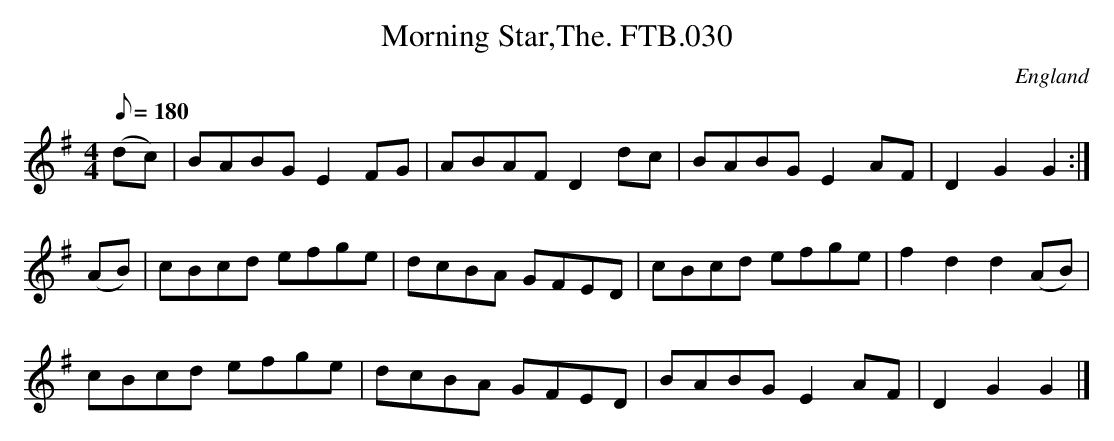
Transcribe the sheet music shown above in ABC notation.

X:1
T:Morning Star,The. FTB.030
M:4/4
L:1/8
Q:180
O:England
K:G
(dc)|BABGE2FG|ABAFD2dc|BABGE2AF|D2G2G2:|
(AB)|cBcd efge|dcBA GFED|cBcd efge|f2d2d2(AB)|
cBcd efge|dcBA GFED|BABGE2AF|D2G2G2|]
